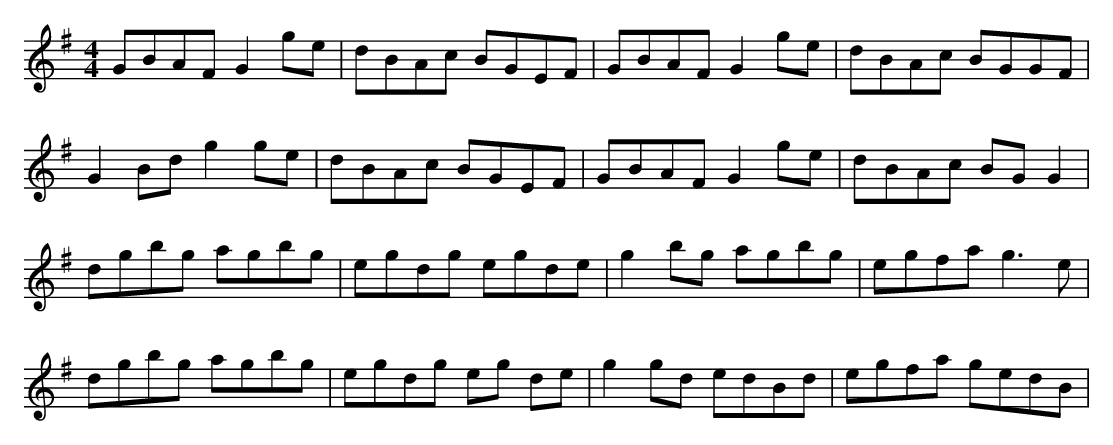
X:1
M:4/4
K:G
GBAF G2 ge|dBAc BGEF|GBAF G2 ge|dBAc BGGF|
G2 Bd g2 ge|dBAc BGEF|GBAF G2 ge|dBAc BG G2|
dgbg agbg|egdg egde|g2 bg agbg|egfa g3 e|
dgbg agbg|egdg eg de|g2 gd edBd|egfa gedB|
